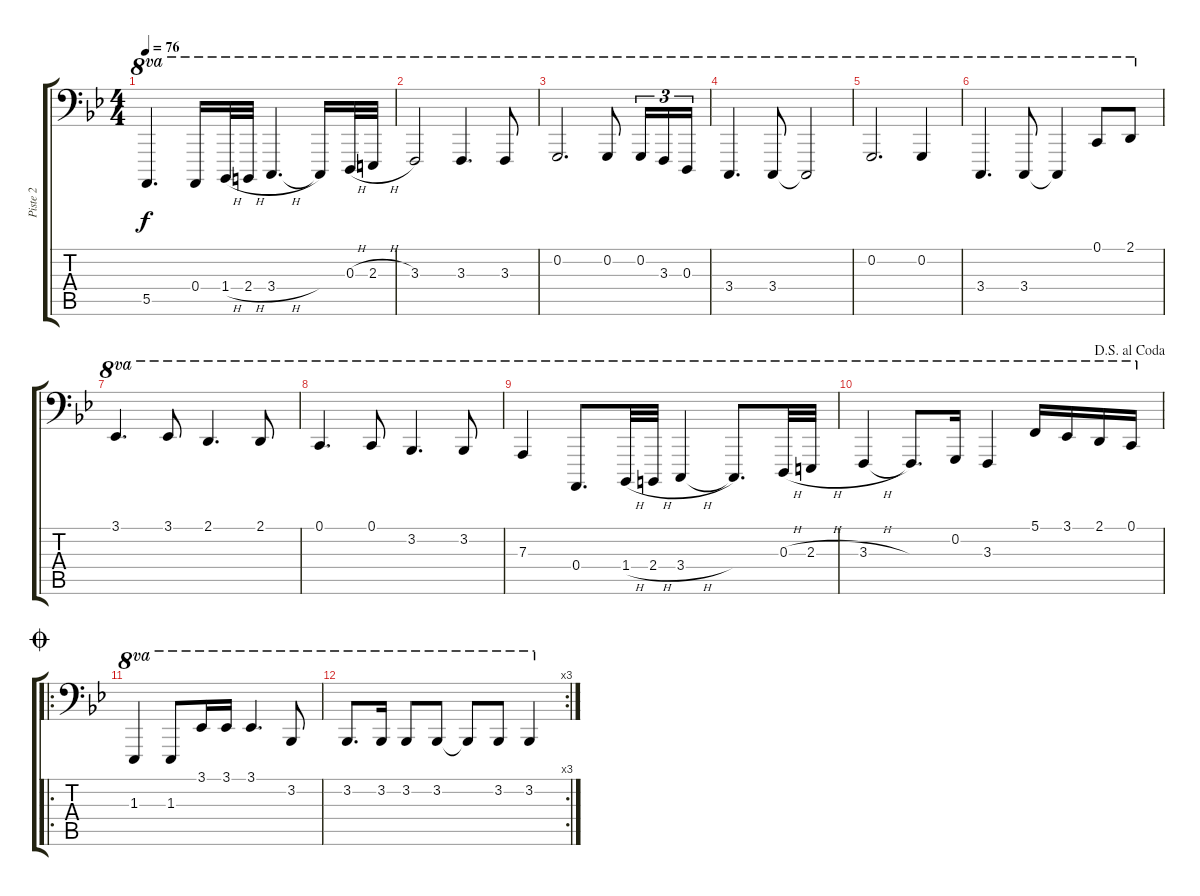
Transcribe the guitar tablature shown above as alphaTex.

\track ("Piste 2" "Piste 2") {instrument acousticgrandpiano}
\staff {score tabs}
\tuning (C3 G2 D2 A1 E1 B0) {hide}
\ts (4 4)
\tempo 76
\clef f4
\ks bb
5.5.4{d ot 8va dy f} 0.4.16{ot 8va} 1.4{h}.32{ot 8va} 2.4{h}.32{ot 8va} 3.4{h}.4{d ot 8va} 3.4{t}.16{ot 8va} 0.3{h}.32{ot 8va} 2.3{h}.32{ot 8va} |
3.3.2{ot 8va} 3.3.4{d ot 8va} 3.3.8{ot 8va} |
0.2.2{d ot 8va} 0.2.8{ot 8va} 0.2.16{tu (3 2) ot 8va} 3.3.16{tu (3 2) ot 8va} 0.3.16{tu (3 2) ot 8va} |
3.4.4{d ot 8va} 3.4.8{ot 8va} 3.4{t}.2{ot 8va} |
0.2.2{d ot 8va} 0.2.4{ot 8va} |
3.4.4{d ot 8va} 3.4.8{ot 8va} 3.4{t}.4{ot 8va} 0.1.8{ot 8va} 2.1.8{ot 8va} |
3.1.4{d ot 8va} 3.1.8{ot 8va} 2.1.4{d ot 8va} 2.1.8{ot 8va} |
0.1.4{d ot 8va} 0.1.8{ot 8va} 3.2.4{d ot 8va} 3.2.8{ot 8va} |
7.3.4{ot 8va} 0.4.8{d ot 8va} 1.4{h}.32{ot 8va} 2.4{h}.32{ot 8va} 3.4{h}.4{ot 8va} 3.4{t}.8{d ot 8va} 0.3{h}.32{ot 8va} 2.3{h}.32{ot 8va} |
\jump dalsegnoalcoda
3.3{h}.4{ot 8va} 3.3{t}.8{d ot 8va} 0.2.16{ot 8va} 3.3.4{ot 8va} 5.1.16{ot 8va} 3.1.16{ot 8va} 2.1.16{ot 8va} 0.1.16{ot 8va} |
\ro
\jump coda
1.3.4{ot 8va} 1.3.8{ot 8va} 3.1.16{ot 8va} 3.1.16{ot 8va} 3.1.4{d ot 8va} 3.2.8{ot 8va} |
\rc 3
3.2.8{d ot 8va} 3.2.16{ot 8va} 3.2.8{ot 8va} 3.2.8{ot 8va} 3.2{t}.8{ot 8va} 3.2.8{ot 8va} 3.2.4{ot 8va}
